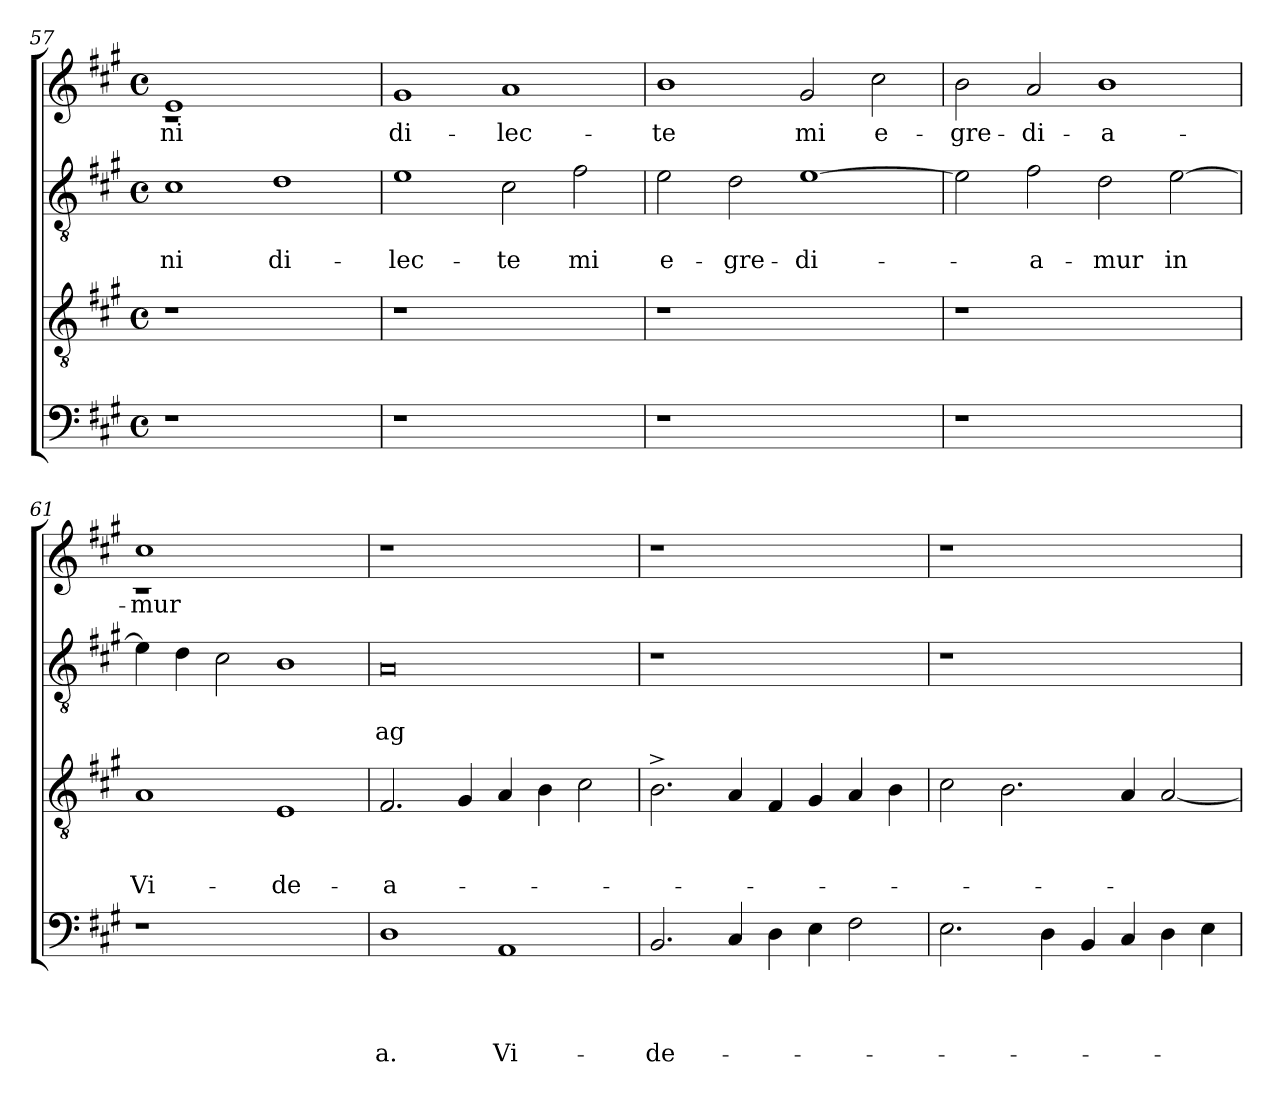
**kern	**text	**text	**text	**text	**kern	**text	**text	**text	**kern	**text	**text	**kern	**text
*part4	*part4	*part4	*part4	*part4	*part3	*part3	*part3	*part3	*part2	*part2	*part2	*part1	*part1
*staff4	*staff4	*staff4	*staff4	*staff4	*staff3	*staff3	*staff3	*staff3	*staff2	*staff2	*staff2	*staff1	*staff1
*clefF4	*	*	*	*	*clefGv2	*	*	*	*clefGv2	*	*	*clefG2	*
*k[f#c#g#]	*	*	*	*	*k[f#c#g#]	*	*	*	*k[f#c#g#]	*	*	*k[f#c#g#]	*
*A:	*	*	*	*	*A:	*	*	*	*A:	*	*	*A:	*
*M4/4	*	*	*	*	*M4/4	*	*	*	*M4/4	*	*	*M4/4	*
*met(c)	*	*	*	*	*met(c)	*	*	*	*met(c)	*	*	*met(c)	*
=57	=57	=57	=57	=57	=57	=57	=57	=57	=57	=57	=57	=57	=57
*	*	*	*	*	*	*	*	*	*	*	*	*^	*
!	!	!	!	!	!	!	!	!	!	!	!LO:LY:b	!	!LO:N:vis=1	!LO:LY:b
1r	.	.	.	.	1r	.	.	.	1c#	.	-ni	1e	0rc	-ni
!	!	!	!	!	!	!	!	!	!	!	!LO:LY:b	!	!	!
1ryy	.	.	.	.	1ryy	.	.	.	1d	.	di-	1ryy	.	.
*	*	*	*	*	*	*	*	*	*	*	*	*v	*v	*
=58	=58	=58	=58	=58	=58	=58	=58	=58	=58	=58	=58	=58	=58
!	!	!	!	!	!	!	!	!	!	!	!LO:LY:b	!	!LO:LY:b
1r	.	.	.	.	1r	.	.	.	1e	.	-lec-	1g#	di-
!	!	!	!	!	!	!	!	!	!	!	!LO:LY:b	!	!LO:LY:b
1ryy	.	.	.	.	1ryy	.	.	.	2c#\	.	-te	1a	-lec-
!	!	!	!	!	!	!	!	!	!	!	!LO:LY:b	!	!
.	.	.	.	.	.	.	.	.	2f#\	.	mi	.	.
=59	=59	=59	=59	=59	=59	=59	=59	=59	=59	=59	=59	=59	=59
!	!	!	!	!	!	!	!	!	!	!	!LO:LY:b	!	!LO:LY:b
1r	.	.	.	.	1r	.	.	.	2e\	.	e-	1b	-te
!	!	!	!	!	!	!	!	!	!	!	!LO:LY:b	!	!
.	.	.	.	.	.	.	.	.	2d\	.	-gre-	.	.
!	!	!	!	!	!	!	!	!	!	!	!LO:LY:b:rj	!	!LO:LY:b
1ryy	.	.	.	.	1ryy	.	.	.	[<1e	.	-di-	2g#/	mi
!	!	!	!	!	!	!	!	!	!	!	!	!	!LO:LY:b
.	.	.	.	.	.	.	.	.	.	.	.	2cc#\	e-
!!LO:LB:g=z
=60	=60	=60	=60	=60	=60	=60	=60	=60	=60	=60	=60	=60	=60
!	!	!	!	!	!	!	!	!	!	!	!	!	!LO:LY:b
1r	.	.	.	.	1r	.	.	.	2e\]	.	.	2b\	-gre-
!	!	!	!	!	!	!	!	!	!	!	!LO:LY:b	!	!LO:LY:b
.	.	.	.	.	.	.	.	.	2f#\	.	-a-	2a/	-di-
!	!	!	!	!	!	!	!	!	!	!	!LO:LY:b	!	!LO:LY:b:rj
1ryy	.	.	.	.	1ryy	.	.	.	2d\	.	-mur	1b	-a-
!	!	!	!	!	!	!	!	!	!	!	!LO:LY:b	!	!
.	.	.	.	.	.	.	.	.	[>2e\	.	in	.	.
=61	=61	=61	=61	=61	=61	=61	=61	=61	=61	=61	=61	=61	=61
*	*	*	*	*	*	*	*	*	*	*	*	*^	*
!	!	!	!	!	!	!	!	!LO:LY:b	!	!	!	!	!LO:N:vis=1	!LO:LY:b
1r	.	.	.	.	1A	.	.	Vi-	4e\]	.	.	1cc#	0rc	-mur
.	.	.	.	.	.	.	.	.	4d\	.	.	.	.	.
.	.	.	.	.	.	.	.	.	2c#\	.	.	.	.	.
!	!	!	!	!	!	!	!	!LO:LY:b	!	!	!	!	!	!
1ryy	.	.	.	.	1E	.	.	-de-	1B	.	.	1ryy	.	.
*	*	*	*	*	*	*	*	*	*	*	*	*v	*v	*
=62	=62	=62	=62	=62	=62	=62	=62	=62	=62	=62	=62	=62	=62
!	!	!	!	!LO:LY:b	!	!	!	!LO:LY:b	!	!	!LO:LY:b	!	!
1D	.	.	.	-a.	2.F#/	.	.	-a-	0A	.	ag-	1r	.
.	.	.	.	.	4G#/	.	.	.	.	.	.	.	.
!	!	!	!	!LO:LY:b	!	!	!	!	!	!	!	!	!
1AA	.	.	.	Vi-	4A/	.	.	.	.	.	.	1ryy	.
.	.	.	.	.	4B\	.	.	.	.	.	.	.	.
.	.	.	.	.	2c#\	.	.	.	.	.	.	.	.
=63	=63	=63	=63	=63	=63	=63	=63	=63	=63	=63	=63	=63	=63
!	!	!	!	!LO:LY:b	!	!	!	!	!	!	!	!	!
2.BB/	.	.	.	-de-	2.B^>\	.	.	.	1r	.	.	1r	.
4C#/	.	.	.	.	4A/	.	.	.	.	.	.	.	.
4D\	.	.	.	.	4F#/	.	.	.	1ryy	.	.	1ryy	.
4E\	.	.	.	.	4G#/	.	.	.	.	.	.	.	.
2F#\	.	.	.	.	4A/	.	.	.	.	.	.	.	.
.	.	.	.	.	4B\	.	.	.	.	.	.	.	.
=64	=64	=64	=64	=64	=64	=64	=64	=64	=64	=64	=64	=64	=64
2.E\	.	.	.	.	2c#\	.	.	.	1r	.	.	1r	.
.	.	.	.	.	2.B\	.	.	.	.	.	.	.	.
4D\	.	.	.	.	.	.	.	.	.	.	.	.	.
4BB/	.	.	.	.	.	.	.	.	1ryy	.	.	1ryy	.
4C#/	.	.	.	.	4A/	.	.	.	.	.	.	.	.
4D\	.	.	.	.	[<2A/	.	.	.	.	.	.	.	.
4E\	.	.	.	.	.	.	.	.	.	.	.	.	.
=	=	=	=	=	=	=	=	=	=	=	=	=	=
*-	*-	*-	*-	*-	*-	*-	*-	*-	*-	*-	*-	*-	*-
